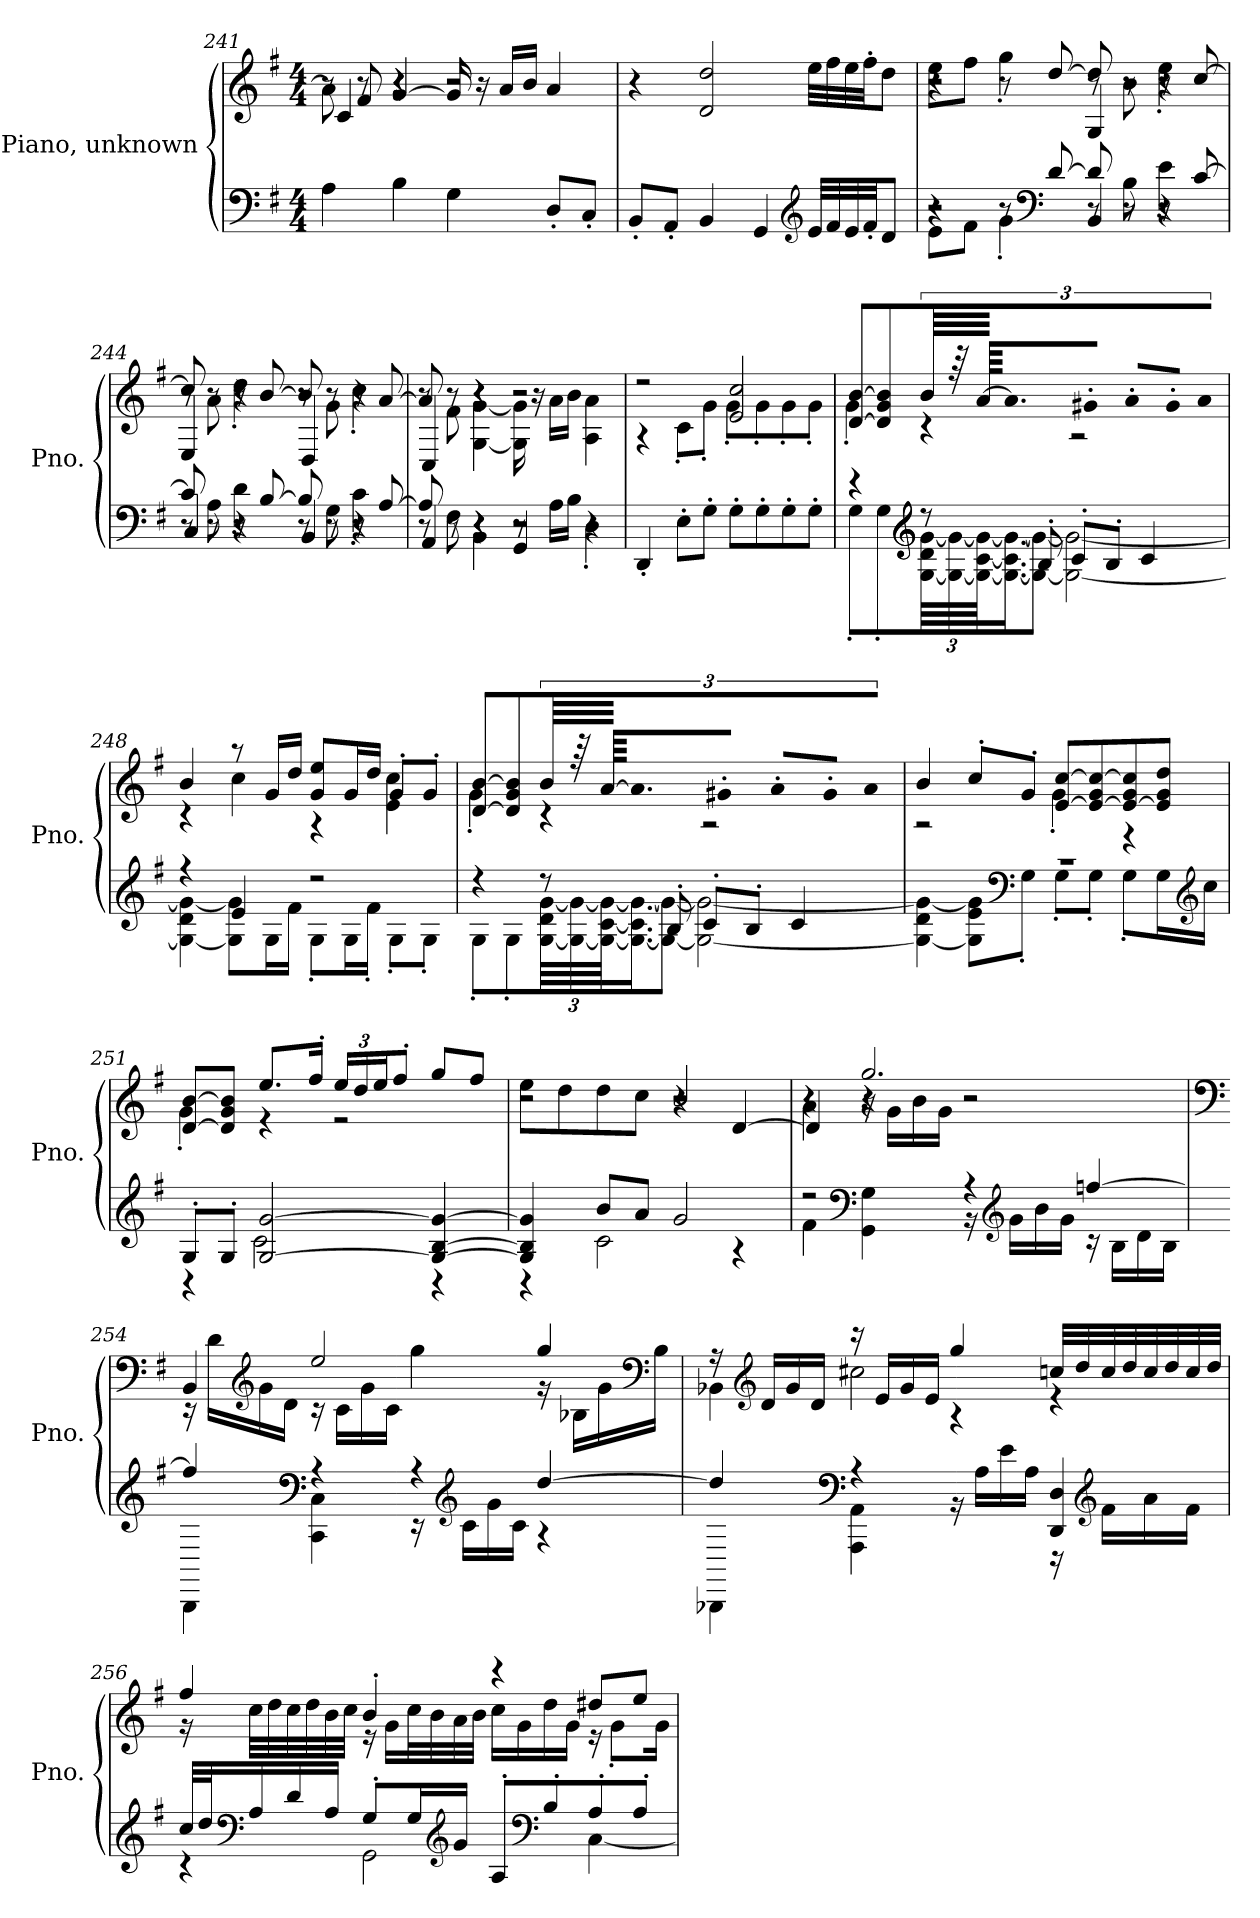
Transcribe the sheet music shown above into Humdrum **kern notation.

**kern	**kern
*part1	*part1
*staff2	*staff1
*I"Piano, unknown	*
*I'Pno.	*
*clefF4	*clefG2
*k[f#]	*k[f#]
*M4/4	*M4/4
=241	=241
*	*^
*	*	*^
4A\	8r	8a\]	4c/
.	8f#/	8r	.
4B\	[4g/	4r	4r
4G\	16g/]	2r	2r
.	16r	.	.
.	16a/LL	.	.
.	16b/JJ	.	.
8D'/L	4a/	.	.
8C'/J	.	.	.
*	*v	*v	*v
!!LO:LB:g=z
=242	=242
8BB'/L	4r
8AA'/J	.
4BB/	2d/ 2dd/
4GG/	.
*clefG2	*
32e/LLL	32ee\LLL
32f#/	32ff#\
32e/	32ee\
32f#'/JJ	32ff#'\JJ
8d/J	8dd\J
=243	=243
*^	*^
*	*^	*	*^
4r	8e\L	2r	4r	8ee\L	2r
.	8f#\J	.	.	8ff#\J	.
8r	4g'\	.	8r	4gg'\	.
*clefF4	*	*	*	*	*
[8d/	.	.	[8dd/	.	.
8d/]	8r	4BB/	8dd/]	8r	4G/
8r	8B\	.	8r	8b\	.
8r	4e'\	4r	8r	4ee'\	4r
[8c/	.	.	[8cc/	.	.
=244	=244	=244	=244	=244	=244
8c/]	8r	4C/	8cc/]	8r	4E/
8r	8A\	.	8r	8a\	.
8r	4d'\	4r	8r	4dd'\	4r
[8B/	.	.	[8b/	.	.
8B/]	8r	4BB/	8b/]	8r	4D/
8r	8G\	.	8r	8g\	.
8r	4c'\	4r	8r	4cc'\	4r
[8A/	.	.	[8a/	.	.
=245	=245	=245	=245	=245	=245
8A/]	8r	4AA/	8a/]	8r	4C/
8r	8F#\	.	8r	8f#\	.
4r	4BB\	4r	4r	[4G\ [4g\	4r
2r	8r	4GG/	2r	16G\] 16g\]	2r
.	.	.	.	16r	.
.	16A\LL	.	.	16a\LL	.
.	16B\JJ	.	.	16b\JJ	.
.	4D'\	4r	.	4A\ 4a\	.
*v	*v	*v	*	*	*
*	*	*v	*v
!!LO:LB:g=z
=246	=246	=246
4DD'/	2r	4r
8E'\L	.	8c'\L
8G'\J	.	8g'\J
8G'\L	2e/ 2cc/	8g'\L
8G'\	.	8g'\
8G'\	.	8g'\
8G'\J	.	8g'\J
=247	=247	=247
*^	*	*
4r	8G'\L	[8d/ [8b/L	4g'\
.	8G'\	8d/] 8g/ 8b/]	.
*clefG2	*	*	*
*	*Xbrackettup	*	*
8r	[96G\ 96d\ [96g\LLL	96b/Jkkk	4r
.	96G\_ 96g\_	96r	.
.	96G\_ [96c\ 96g\_JJ	[96a/KKLL	.
.	16.G\_ 16.c\] 16.g\_J	16.a/J]	.
8B'/	8G\_ 8g\_J	8g#X'/J	.
8c'/L	2G\_ 2g\_	8a'/L	2r
8B'/J	.	8g#'/J	.
4c/	.	4a/	.
=248	=248	=248	=248
4r	4G\_ 4d\ 4g\_	4b/	4r
4e/	8G\] 8g\]L	8r	4cc\
.	16G\L	16g/LL	.
.	16f#\JJ	16dd/JJ	.
2r	8G'\L	8g/ 8ee/L	4r
.	16G\L	16g/L	.
.	16f#'\JJ	16dd/JJ	.
.	8G'\L	8g'/L	4e\ 4cc\
.	8G'\J	8g'/J	.
!!LO:PB:g=z	!!
=249	=249	=249	=249
4r	8G'\L	[8d/ [8b/L	4g'\
.	8G'\	8d/] 8g/ 8b/]	.
8r	[96G\ 96d\ [96g\LLL	96b/Jkkk	4r
.	96G\_ 96g\_	96r	.
.	96G\_ [96c\ 96g\_JJ	[96a/KKLL	.
.	16.G\_ 16.c\] 16.g\_J	16.a/J]	.
8B'/	8G\_ 8g\_J	8g#X'/J	.
8c'/L	2G\_ 2g\_	8a'/L	2r
8B'/J	.	8g#'/J	.
4c/	.	4a/	.
=250	=250	=250	=250
1r	4G\_ 4d\ 4g\_	4b/	2r
.	8G\] 8e\ 8g\]L	8cc'/L	.
*clefF4	*	*	*
.	8G'\J	8g'/J	.
.	8G'\L	[8e/ [8cc/L	4g'\
.	8G'\J	8e/_ 8g/ 8cc/_	.
.	8G'\L	8e/_ 8g/ 8cc/]	4r
.	16G\L	8e/] 8g/ 8dd/J	.
*clefG2	*	*	*
.	16cc\JJ	.	.
=251	=251	=251	=251
8G'/L	4r	[8d/ [8b/L	4g'\
8G'/J	.	8d/] 8g/ 8b/]J	.
[2G/ [2g/	2c\	8.ee/L	4r
.	.	16ff#'/Jk	.
*	*	*Xbrackettup	*
.	.	24ee/LL	2r
.	.	24dd/	.
.	.	24ee/J	.
.	.	8ff#'/J	.
4G/_ [4B/ 4g/_	4r	8gg/L	.
.	.	8ff#/J	.
!!LO:LB:g=z
=252	=252	=252	=252
*	*	*	*^
4G/] 4B/] 4g/]	4r	2r	8ee\L	2r
.	.	.	8dd\	.
8b/L	2c\	.	8dd\	.
8a/J	.	.	8cc\J	.
2g/	.	2b/	2r	4r
.	4r	.	.	[4d/
=253	=253	=253	=253	=253
2r	4f#\	4r	4a\	4d/]
*clefF4	*	*	*	*
.	4GG\ 4G\	2.gg/	16r	4r
.	.	.	16g\LL	.
.	.	.	16b\	.
.	.	.	16g\JJ	.
4r	16r	.	2r	2r
*clefG2	*	*	*	*
.	16g\LL	.	.	.
.	16b\	.	.	.
.	16g\JJ	.	.	.
[4ffn/	16r	.	.	.
.	16B\LL	.	.	.
.	16d\	.	.	.
.	16B\JJ	.	.	.
*	*	*v	*v	*v
!!LO:LB:g=z
=254	=254	=254
*	*	*clefF4
*	*	*^
4ff/]	4BBB\	4BB/	16r
.	.	.	16d\LL
*	*	*clefG2	*
.	.	.	16g\
.	.	.	16d\JJ
*clefF4	*	*	*
4r	4CC\ 4C\	2ee/	16r
.	.	.	16c\LL
.	.	.	16g\
.	.	.	16c\JJ
4r	16r	.	4gg\
*clefG2	*	*	*
.	16c\LL	.	.
.	16g\	.	.
.	16c\JJ	.	.
[4dd/	4r	4gg/	16r
.	.	.	16B-X\LL
.	.	.	16g\
*	*	*clefF4	*
.	.	.	16B-\JJ
=255	=255	=255	=255
4dd/]	4BBB-X\	16r	4BB-X\
*	*	*clefG2	*
.	.	16d/LL	.
.	.	16g/	.
.	.	16d/JJ	.
*clefF4	*	*	*
4r	4AAA\ 4AA\	16r	2cc#X\
.	.	16e/LL	.
.	.	16g/	.
.	.	16e/JJ	.
4r	16r	4gg/	.
.	16A\LL	.	.
.	16e\	.	.
.	16A\JJ	.	.
4DD/ 4D/	16r	32ccn/LLL	4r
.	.	32dd/	.
*clefG2	*	*	*
.	16f#\LL	32cc/	.
.	.	32dd/	.
.	16a\	32cc/	.
.	.	32dd/	.
.	16f#\JJ	32cc/	.
.	.	32dd/JJJ	.
!!LO:LB:g=z	!!
=256	=256	=256	=256
32cc/LLL	4r	4ff#/	16r
32dd/J	.	.	.
*clefF4	*	*	*
16A/	.	.	32cc\LLL
.	.	.	32dd\
16d/	.	.	32cc\
.	.	.	32dd\
16A/JJ	.	.	32b\
.	.	.	32cc\JJJ
8G'/L	2GG\	4b'/	16r
.	.	.	16g\LL
16G/L	.	.	32cc\L
.	.	.	32b\
*clefG2	*	*	*
16g/JJ	.	.	32a\
.	.	.	32b\JJJ
8A'/L	.	4r	16cc\LL
.	.	.	16g\
*clefF4	*	*	*
8B'/	.	.	16dd\
.	.	.	16g\JJ
8A'/	[4C\	8dd#X/L	16r
.	.	.	8g'\L
8A'/J	.	8ee/J	.
.	.	.	16g\Jk
*v	*v	*	*
*	*v	*v
=	=
*-	*-
